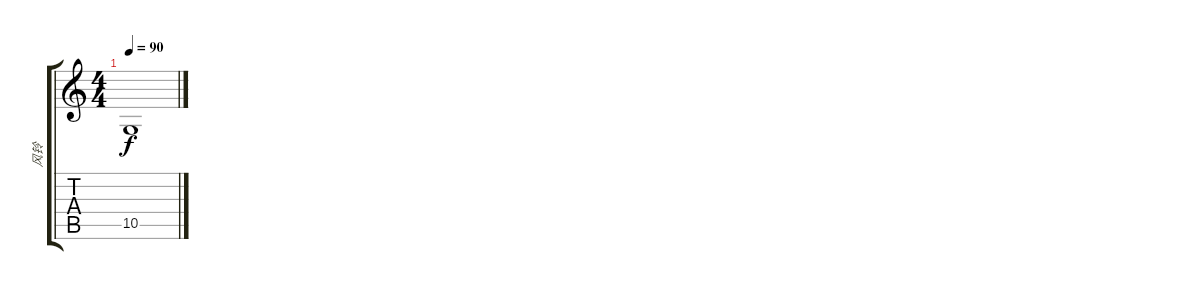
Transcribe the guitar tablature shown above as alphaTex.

\track ("风铃" "风铃") {instrument glockenspiel}
\staff {score tabs}
\tuning (E4 B3 G3 D3 A2 E2) {hide}
\ts (4 4)
\tempo 90
\clef g2
\ks c
10.5.1{dy f}
